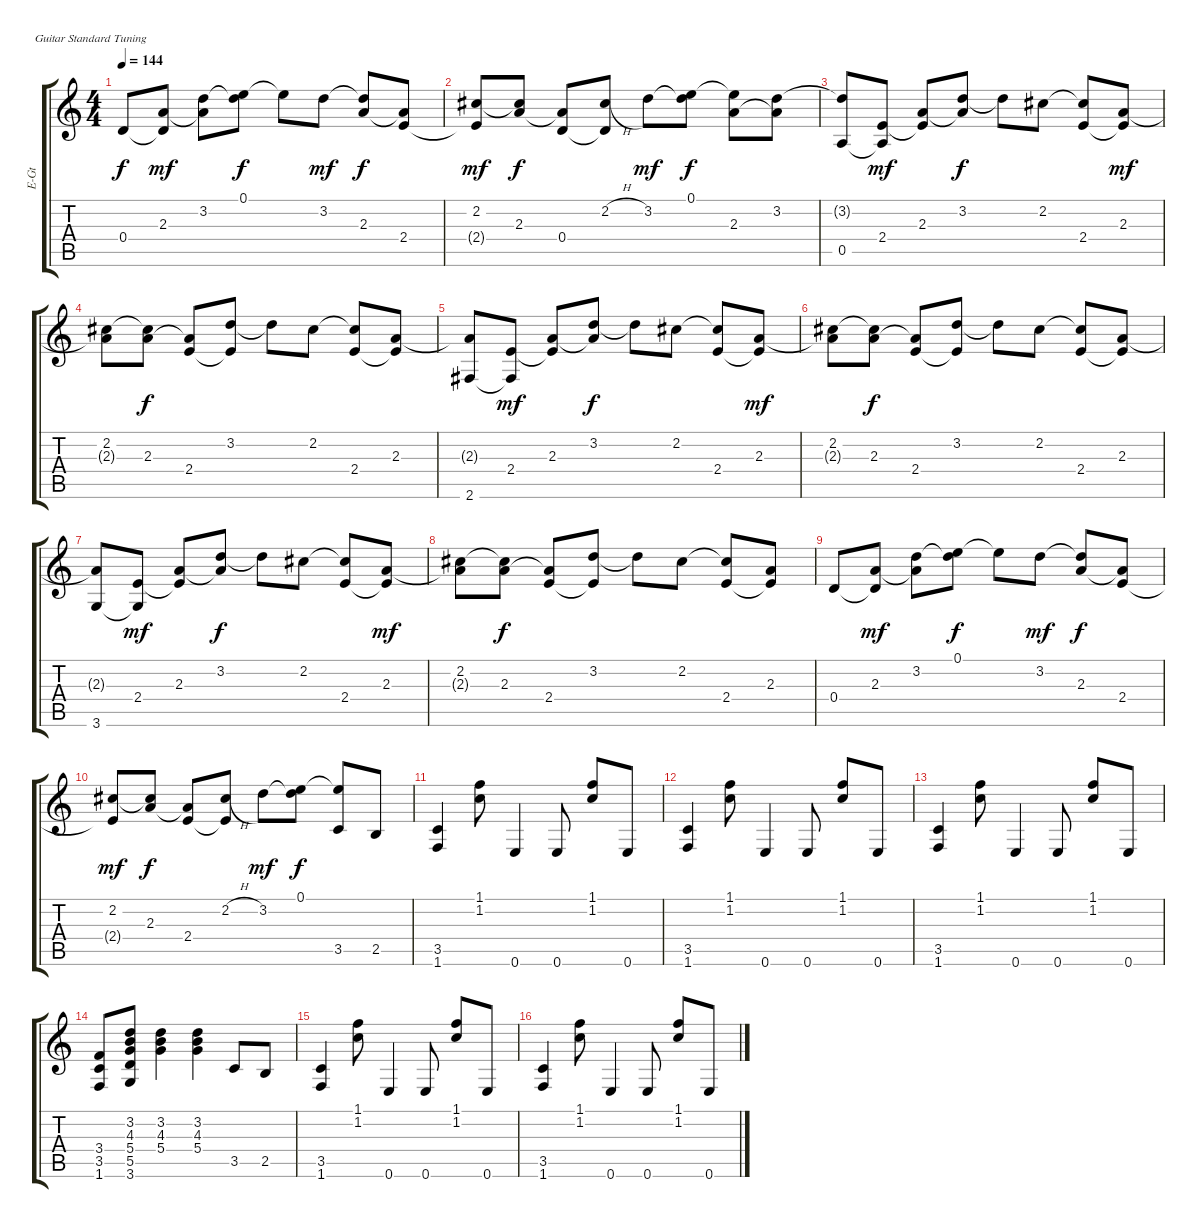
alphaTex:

\bracketExtendMode groupsimilarinstruments
\otherSystemsTrackNameOrientation horizontal
\track ("Rhythm Guitar 2" "E-Gt") {instrument overdrivenguitar}
\staff {score tabs}
\tuning (E4 B3 G3 D3 A2 E2)
\ts (4 4)
\tempo 144
\clef g2
\ks c
0.4.8{dy f beam Up} (2.3 0.4{t}).8{dy mf beam Up} (3.2 2.3{t}).8{beam Down} (0.1 3.2{t}).8{dy f beam Down} 0.1{t}.8{beam Down} 3.2.8{dy mf beam Down} (3.2{t} 2.3).8{dy f beam Up} (2.3{t} 2.4).8{beam Up} |
(2.2{acc #} 2.4{t}).8{dy mf beam Up} (2.2{t acc #} 2.3).8{dy f beam Up} (2.3{t} 0.4).8{beam Up} (2.2{h acc #} 0.4{t}).8{beam Up} 3.2.8{dy mf beam Down} (0.1 3.2{t}).8{dy f beam Down} (0.1{t} 2.3).8{beam Down} (3.2 2.3{t}).8{beam Down} |
(3.2{t} 0.5).8{beam Up} (2.4 0.5{t}).8{dy mf beam Up} (2.3 2.4{t}).8{beam Up} (3.2 2.3{t}).8{dy f beam Up} 3.2{t}.8{beam Down} 2.2{acc #}.8{beam Down} (2.2{t acc #} 2.4).8{beam Up} (2.3 2.4{t}).8{dy mf beam Up} |
(2.2{acc #} 2.3{t}).8{beam Down} (2.2{t acc #} 2.3).8{dy f beam Down} (2.3{t} 2.4).8{beam Up} (3.2 2.4{t}).8{beam Up} 3.2{t}.8{beam Down} 2.2{acc #}.8{beam Down} (2.2{t acc #} 2.4).8{beam Up} (2.3 2.4{t}).8{beam Up} |
(2.3{t} 2.6{acc #}).8{beam Up} (2.4 2.6{t acc #}).8{dy mf beam Up} (2.3 2.4{t}).8{beam Up} (3.2 2.3{t}).8{dy f beam Up} 3.2{t}.8{beam Down} 2.2{acc #}.8{beam Down} (2.2{t acc #} 2.4).8{beam Up} (2.3 2.4{t}).8{dy mf beam Up} |
(2.2{acc #} 2.3{t}).8{beam Down} (2.2{t acc #} 2.3).8{dy f beam Down} (2.3{t} 2.4).8{beam Up} (3.2 2.4{t}).8{beam Up} 3.2{t}.8{beam Down} 2.2{acc #}.8{beam Down} (2.2{t acc #} 2.4).8{beam Up} (2.3 2.4{t}).8{beam Up} |
(2.3{t} 3.6).8{beam Up} (2.4 3.6{t}).8{dy mf beam Up} (2.3 2.4{t}).8{beam Up} (3.2 2.3{t}).8{dy f beam Up} 3.2{t}.8{beam Down} 2.2{acc #}.8{beam Down} (2.2{t acc #} 2.4).8{beam Up} (2.3 2.4{t}).8{dy mf beam Up} |
(2.2{acc #} 2.3{t}).8{beam Down} (2.2{t acc #} 2.3).8{dy f beam Down} (2.3{t} 2.4).8{beam Up} (3.2 2.4{t}).8{beam Up} 3.2{t}.8{beam Down} 2.2{acc #}.8{beam Down} (2.2{t acc #} 2.4).8{beam Up} (2.3 2.4{t}).8{beam Up} |
0.4.8{beam Up} (2.3 0.4{t}).8{dy mf beam Up} (3.2 2.3{t}).8{beam Down} (0.1 3.2{t}).8{dy f beam Down} 0.1{t}.8{beam Down} 3.2.8{dy mf beam Down} (3.2{t} 2.3).8{dy f beam Up} (2.3{t} 2.4).8{beam Up} |
(2.2{acc #} 2.4{t}).8{dy mf beam Up} (2.2{t acc #} 2.3).8{dy f beam Up} (2.3{t} 2.4).8{beam Up} (2.2{h acc #} 2.4{t}).8{beam Up} 3.2.8{dy mf beam Down} (0.1 3.2{t}).8{dy f beam Down} (0.1{t} 3.5).8{beam Up} 2.5.8{beam Up} |
(3.5 1.6).4{beam Up} (1.1 1.2).8{beam Down} 0.6.4{beam Up} 0.6.8{beam Up} (1.1 1.2).8{beam Up} 0.6.8{beam Up} |
(3.5 1.6).4{beam Up} (1.1 1.2).8{beam Down} 0.6.4{beam Up} 0.6.8{beam Up} (1.1 1.2).8{beam Up} 0.6.8{beam Up} |
(3.5 1.6).4{beam Up} (1.1 1.2).8{beam Down} 0.6.4{beam Up} 0.6.8{beam Up} (1.1 1.2).8{beam Up} 0.6.8{beam Up} |
(3.4 3.5 1.6).8{beam Up} (3.2 4.3 5.4 5.5 3.6).8{beam Up} (3.2 4.3 5.4).4{beam Down} (3.2 4.3 5.4).4{beam Down} 3.5.8{beam Up} 2.5.8{beam Up} |
(3.5 1.6).4{beam Up} (1.1 1.2).8{beam Down} 0.6.4{beam Up} 0.6.8{beam Up} (1.1 1.2).8{beam Up} 0.6.8{beam Up} |
(3.5 1.6).4{beam Up} (1.1 1.2).8{beam Down} 0.6.4{beam Up} 0.6.8{beam Up} (1.1 1.2).8{beam Up} 0.6.8{beam Up}
